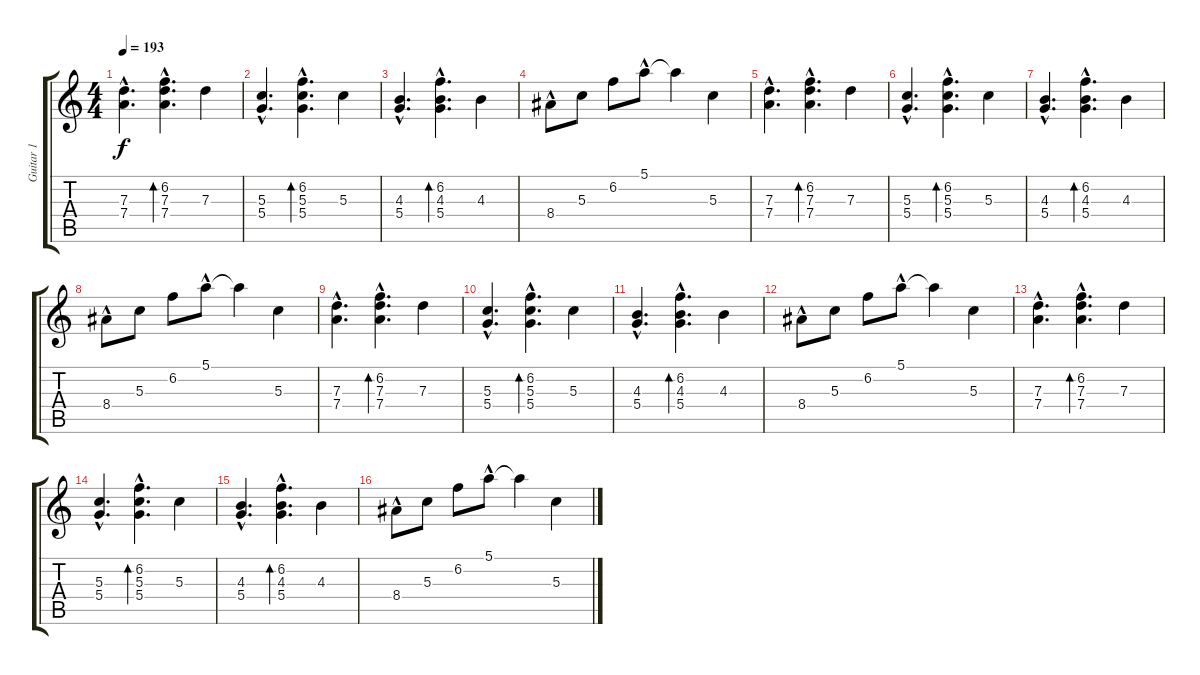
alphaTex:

\track ("Guitar 1" "Guitar 1") {instrument distortionguitar}
\staff {score tabs}
\tuning (E4 B3 G3 D3 A2 E2) {hide}
\ts (4 4)
\tempo 193
\clef g2
\ks c
(7.3{hac} 7.4{hac}).4{d dy f instrument distortionguitar} (6.2{hac} 7.3{hac} 7.4{hac}).4{d bd 240} 7.3.4 |
(5.3{hac} 5.4{hac}).4{d} (6.2{hac} 5.3{hac} 5.4{hac}).4{d bd 240} 5.3.4 |
(4.3{hac} 5.4{hac}).4{d} (6.2{hac} 4.3{hac} 5.4{hac}).4{d bd 240} 4.3.4 |
8.4{hac}.8 5.3.8 6.2.8 5.1{hac}.8 5.1{t}.4 5.3.4 |
(7.3{hac} 7.4{hac}).4{d} (6.2{hac} 7.3{hac} 7.4{hac}).4{d bd 240} 7.3.4 |
(5.3{hac} 5.4{hac}).4{d} (6.2{hac} 5.3{hac} 5.4{hac}).4{d bd 240} 5.3.4 |
(4.3{hac} 5.4{hac}).4{d} (6.2{hac} 4.3{hac} 5.4{hac}).4{d bd 240} 4.3.4 |
8.4{hac}.8 5.3.8 6.2.8 5.1{hac}.8 5.1{t}.4 5.3.4 |
(7.3{hac} 7.4{hac}).4{d} (6.2{hac} 7.3{hac} 7.4{hac}).4{d bd 240} 7.3.4 |
(5.3{hac} 5.4{hac}).4{d} (6.2{hac} 5.3{hac} 5.4{hac}).4{d bd 240} 5.3.4 |
(4.3{hac} 5.4{hac}).4{d} (6.2{hac} 4.3{hac} 5.4{hac}).4{d bd 240} 4.3.4 |
8.4{hac}.8 5.3.8 6.2.8 5.1{hac}.8 5.1{t}.4 5.3.4 |
(7.3{hac} 7.4{hac}).4{d} (6.2{hac} 7.3{hac} 7.4{hac}).4{d bd 240} 7.3.4 |
(5.3{hac} 5.4{hac}).4{d} (6.2{hac} 5.3{hac} 5.4{hac}).4{d bd 240} 5.3.4 |
(4.3{hac} 5.4{hac}).4{d} (6.2{hac} 4.3{hac} 5.4{hac}).4{d bd 240} 4.3.4 |
8.4{hac}.8 5.3.8 6.2.8 5.1{hac}.8 5.1{t}.4 5.3.4
